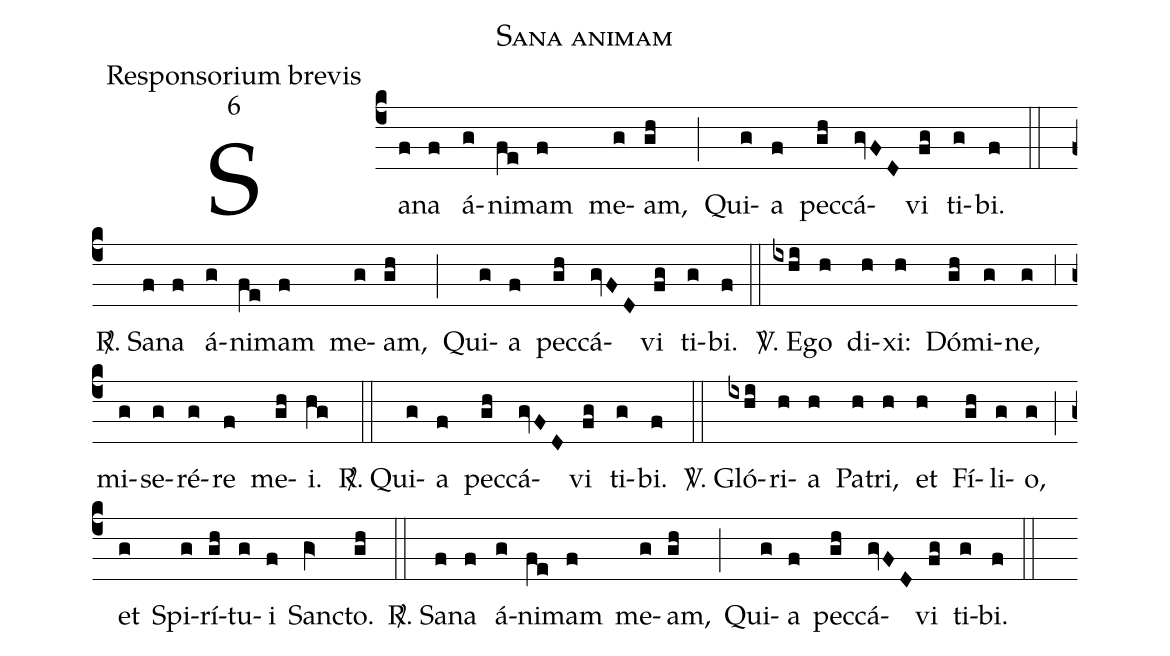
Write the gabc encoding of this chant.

name:Sana animam;
office-part:Responsorium brevis;
mode:6;
%%
(c4) Sa(f)na(f) á(g)ni(fe)mam(f) me(g)am,(gh) (;) Qui(g)a(f) pec(gh)cá(gvFD)vi(fg) ti(g)bi.(f) (::)

<sp>R/</sp>. Sa(f)na(f) á(g)ni(fe)mam(f) me(g)am,(gh) (;) Qui(g)a(f) pec(gh)cá(gvFD)vi(fg) ti(g)bi.(f) (::)

<sp>V/</sp>. E(ixhi)go(h) di(h)xi:(h) Dó(gh)mi(g)ne,(g) (,3) mi(g)se(g)ré(g)re(f) me(gh)i.(hg) (::)

<sp>R/</sp>. Qui(g)a(f) pec(gh)cá(gvFD)vi(fg) ti(g)bi.(f) (::)

<sp>V/</sp>. Gló(ixhi)ri(h)a(h) Pa(h)tri,(h) et(h) Fí(gh)li(g)o,(g) (;) et(g) Spi(g)rí(gh)tu(g)i(f) San(gV>)cto.(gh) (::)

<sp>R/</sp>. Sa(f)na(f) á(g)ni(fe)mam(f) me(g)am,(gh) (;) Qui(g)a(f) pec(gh)cá(gvFD)vi(fg) ti(g)bi.(f) (::)
